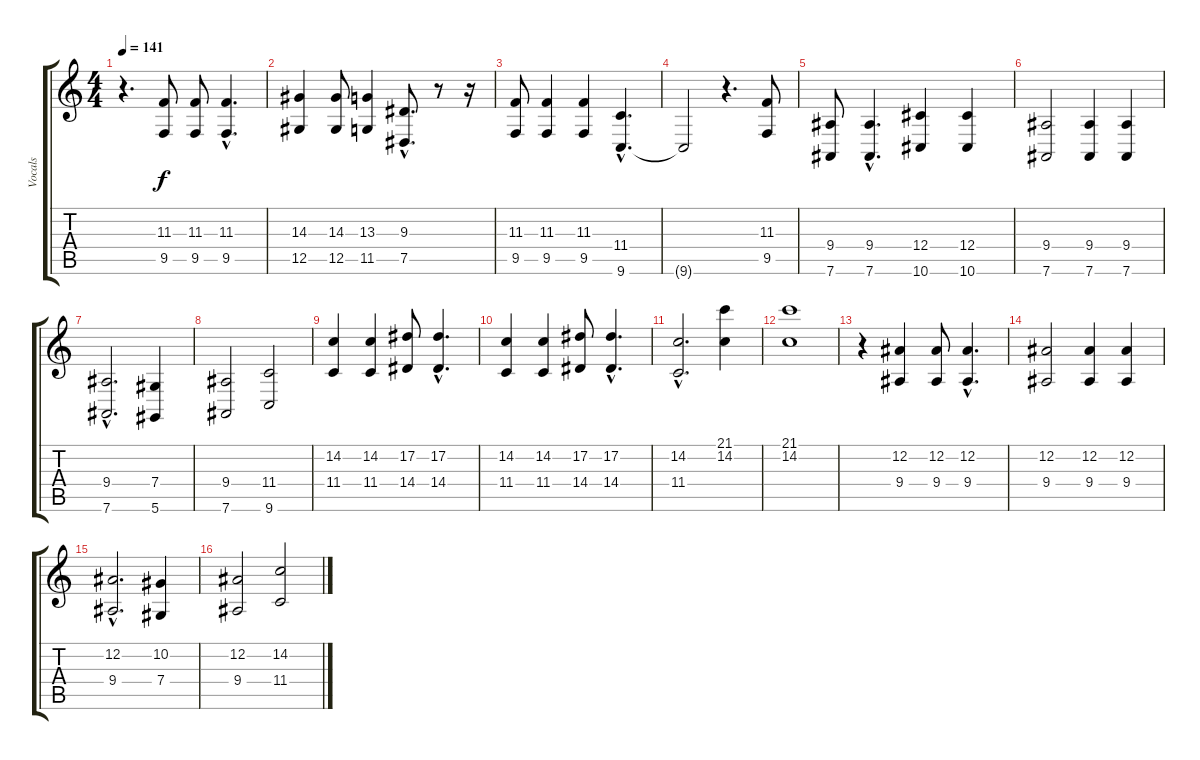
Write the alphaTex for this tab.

\track ("Vocals" "Vocals") {instrument synthbrass2}
\staff {score tabs}
\tuning (Eb4 Bb3 Gb3 Db3 Ab2 Eb2) {hide}
\ts (4 4)
\tempo 141
\clef g2
\ks c
r.4{d dy f} (11.3 9.5).8 (11.3 9.5).8 (11.3{hac} 9.5{hac}).4{d} |
(14.3 12.5).4 (14.3 12.5).8 (13.3 11.5).4 (9.3{hac} 7.5{hac}).8{d} r.8 r.16 |
(11.3 9.5).8 (11.3 9.5).4 (11.3 9.5).4 (11.4{hac} 9.6{hac}).4{d} |
9.6{t}.2 r.4{d} (11.3 9.5).8 |
(9.4 7.6).8 (9.4{hac} 7.6{hac}).4{d} (12.4 10.6).4 (12.4 10.6).4 |
(9.4 7.6).2 (9.4 7.6).4 (9.4 7.6).4 |
(9.4{hac} 7.6{hac}).2{d} (7.4 5.6).4 |
(9.4 7.6).2 (11.4 9.6).2 |
(14.2 11.4).4 (14.2 11.4).4 (17.2 14.4).8 (17.2{hac} 14.4{hac}).4{d} |
(14.2 11.4).4 (14.2 11.4).4 (17.2 14.4).8 (17.2{hac} 14.4{hac}).4{d} |
(14.2{hac} 11.4{hac}).2{d} (21.1 14.2).4 |
(21.1 14.2).1 |
r.4 (12.2 9.4).4 (12.2 9.4).8 (12.2{hac} 9.4{hac}).4{d} |
(12.2 9.4).2 (12.2 9.4).4 (12.2 9.4).4 |
(12.2{hac} 9.4{hac}).2{d} (10.2 7.4).4 |
(12.2 9.4).2 (14.2 11.4).2
